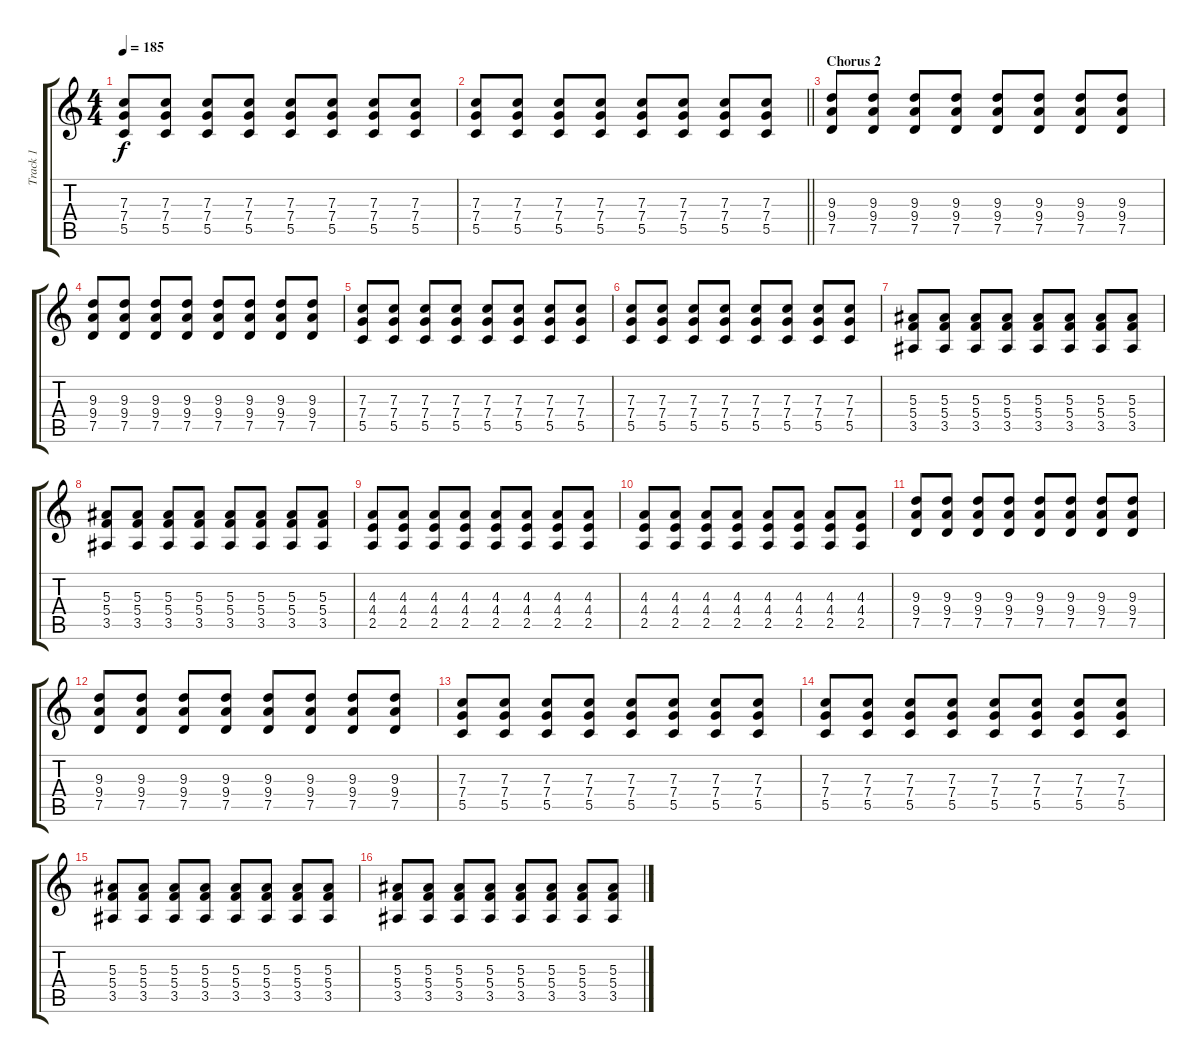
\track ("Track 1" "Track 1") {instrument distortionguitar}
\staff {score tabs}
\tuning (D4 A3 F3 C3 G2 C2) {hide}
\ts (4 4)
\tempo 185
\clef g2
\ks c
(7.3 7.4 5.5).8{dy f} (7.3 7.4 5.5).8 (7.3 7.4 5.5).8 (7.3 7.4 5.5).8 (7.3 7.4 5.5).8 (7.3 7.4 5.5).8 (7.3 7.4 5.5).8 (7.3 7.4 5.5).8 |
\barLineRight lightlight
(7.3 7.4 5.5).8 (7.3 7.4 5.5).8 (7.3 7.4 5.5).8 (7.3 7.4 5.5).8 (7.3 7.4 5.5).8 (7.3 7.4 5.5).8 (7.3 7.4 5.5).8 (7.3 7.4 5.5).8 |
\section ("" "Chorus 2")
(9.3 9.4 7.5).8 (9.3 9.4 7.5).8 (9.3 9.4 7.5).8 (9.3 9.4 7.5).8 (9.3 9.4 7.5).8 (9.3 9.4 7.5).8 (9.3 9.4 7.5).8 (9.3 9.4 7.5).8 |
(9.3 9.4 7.5).8 (9.3 9.4 7.5).8 (9.3 9.4 7.5).8 (9.3 9.4 7.5).8 (9.3 9.4 7.5).8 (9.3 9.4 7.5).8 (9.3 9.4 7.5).8 (9.3 9.4 7.5).8 |
(7.3 7.4 5.5).8 (7.3 7.4 5.5).8 (7.3 7.4 5.5).8 (7.3 7.4 5.5).8 (7.3 7.4 5.5).8 (7.3 7.4 5.5).8 (7.3 7.4 5.5).8 (7.3 7.4 5.5).8 |
(7.3 7.4 5.5).8 (7.3 7.4 5.5).8 (7.3 7.4 5.5).8 (7.3 7.4 5.5).8 (7.3 7.4 5.5).8 (7.3 7.4 5.5).8 (7.3 7.4 5.5).8 (7.3 7.4 5.5).8 |
(5.3 5.4 3.5).8 (5.3 5.4 3.5).8 (5.3 5.4 3.5).8 (5.3 5.4 3.5).8 (5.3 5.4 3.5).8 (5.3 5.4 3.5).8 (5.3 5.4 3.5).8 (5.3 5.4 3.5).8 |
(5.3 5.4 3.5).8 (5.3 5.4 3.5).8 (5.3 5.4 3.5).8 (5.3 5.4 3.5).8 (5.3 5.4 3.5).8 (5.3 5.4 3.5).8 (5.3 5.4 3.5).8 (5.3 5.4 3.5).8 |
(4.3 4.4 2.5).8 (4.3 4.4 2.5).8 (4.3 4.4 2.5).8 (4.3 4.4 2.5).8 (4.3 4.4 2.5).8 (4.3 4.4 2.5).8 (4.3 4.4 2.5).8 (4.3 4.4 2.5).8 |
(4.3 4.4 2.5).8 (4.3 4.4 2.5).8 (4.3 4.4 2.5).8 (4.3 4.4 2.5).8 (4.3 4.4 2.5).8 (4.3 4.4 2.5).8 (4.3 4.4 2.5).8 (4.3 4.4 2.5).8 |
(9.3 9.4 7.5).8 (9.3 9.4 7.5).8 (9.3 9.4 7.5).8 (9.3 9.4 7.5).8 (9.3 9.4 7.5).8 (9.3 9.4 7.5).8 (9.3 9.4 7.5).8 (9.3 9.4 7.5).8 |
(9.3 9.4 7.5).8 (9.3 9.4 7.5).8 (9.3 9.4 7.5).8 (9.3 9.4 7.5).8 (9.3 9.4 7.5).8 (9.3 9.4 7.5).8 (9.3 9.4 7.5).8 (9.3 9.4 7.5).8 |
(7.3 7.4 5.5).8 (7.3 7.4 5.5).8 (7.3 7.4 5.5).8 (7.3 7.4 5.5).8 (7.3 7.4 5.5).8 (7.3 7.4 5.5).8 (7.3 7.4 5.5).8 (7.3 7.4 5.5).8 |
(7.3 7.4 5.5).8 (7.3 7.4 5.5).8 (7.3 7.4 5.5).8 (7.3 7.4 5.5).8 (7.3 7.4 5.5).8 (7.3 7.4 5.5).8 (7.3 7.4 5.5).8 (7.3 7.4 5.5).8 |
(5.3 5.4 3.5).8 (5.3 5.4 3.5).8 (5.3 5.4 3.5).8 (5.3 5.4 3.5).8 (5.3 5.4 3.5).8 (5.3 5.4 3.5).8 (5.3 5.4 3.5).8 (5.3 5.4 3.5).8 |
(5.3 5.4 3.5).8 (5.3 5.4 3.5).8 (5.3 5.4 3.5).8 (5.3 5.4 3.5).8 (5.3 5.4 3.5).8 (5.3 5.4 3.5).8 (5.3 5.4 3.5).8 (5.3 5.4 3.5).8
